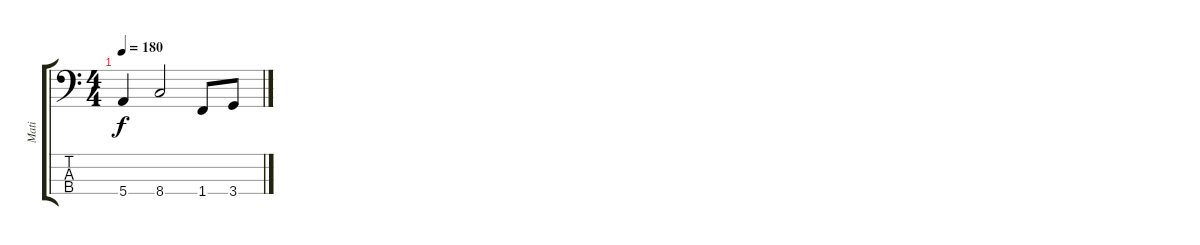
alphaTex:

\track ("Mati" "Mati") {instrument electricbasspick}
\staff {score tabs}
\tuning (G2 D2 A1 E1) {hide}
\ts (4 4)
\tempo 180
\clef f4
\ks c
5.4.4{dy f} 8.4.2 1.4.8 3.4.8
